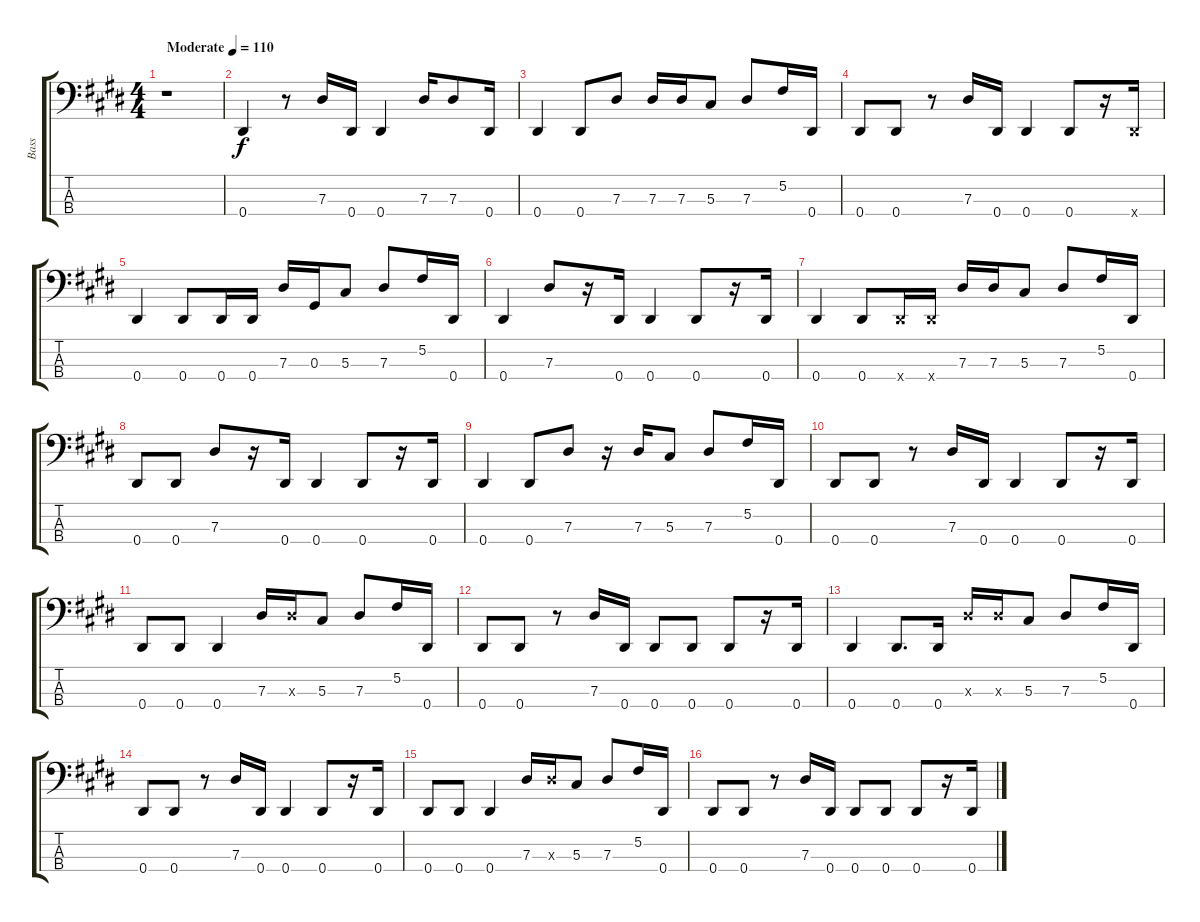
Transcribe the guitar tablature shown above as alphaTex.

\track ("Bass" "Bass") {instrument electricbasspick}
\staff {score tabs}
\tuning (Gb2 Db2 Ab1 Eb1) {hide}
\ts (4 4)
\tempo (110 "Moderate")
\clef f4
\ks e
r.1{dy f instrument electricbasspick} |
0.4.4 r.8 7.3.16 0.4.16 0.4.4 7.3.16 7.3.8 0.4.16 |
0.4.4 0.4.8 7.3.8 7.3.16 7.3.16 5.3.8 7.3.8 5.2.16 0.4.16 |
0.4.8 0.4.8 r.8 7.3.16 0.4.16 0.4.4 0.4.8 r.16 0.4{x}.16 |
0.4.4 0.4.8 0.4.16 0.4.16 7.3.16 0.3.16 5.3.8 7.3.8 5.2.16 0.4.16 |
0.4.4 7.3.8 r.16 0.4.16 0.4.4 0.4.8 r.16 0.4.16 |
0.4.4 0.4.8 0.4{x}.16 0.4{x}.16 7.3.16 7.3.16 5.3.8 7.3.8 5.2.16 0.4.16 |
0.4.8 0.4.8 7.3.8 r.16 0.4.16 0.4.4 0.4.8 r.16 0.4.16 |
0.4.4 0.4.8 7.3.8 r.16 7.3.16 5.3.8 7.3.8 5.2.16 0.4.16 |
0.4.8 0.4.8 r.8 7.3.16 0.4.16 0.4.4 0.4.8 r.16 0.4.16 |
0.4.8 0.4.8 0.4.4 7.3.16 7.3{x}.16 5.3.8 7.3.8 5.2.16 0.4.16 |
0.4.8 0.4.8 r.8 7.3.16 0.4.16 0.4.8 0.4.8 0.4.8 r.16 0.4.16 |
0.4.4 0.4.8{d} 0.4.16 7.3{x}.16 7.3{x}.16 5.3.8 7.3.8 5.2.16 0.4.16 |
0.4.8 0.4.8 r.8 7.3.16 0.4.16 0.4.4 0.4.8 r.16 0.4.16 |
0.4.8 0.4.8 0.4.4 7.3.16 7.3{x}.16 5.3.8 7.3.8 5.2.16 0.4.16 |
0.4.8 0.4.8 r.8 7.3.16 0.4.16 0.4.8 0.4.8 0.4.8 r.16 0.4.16
